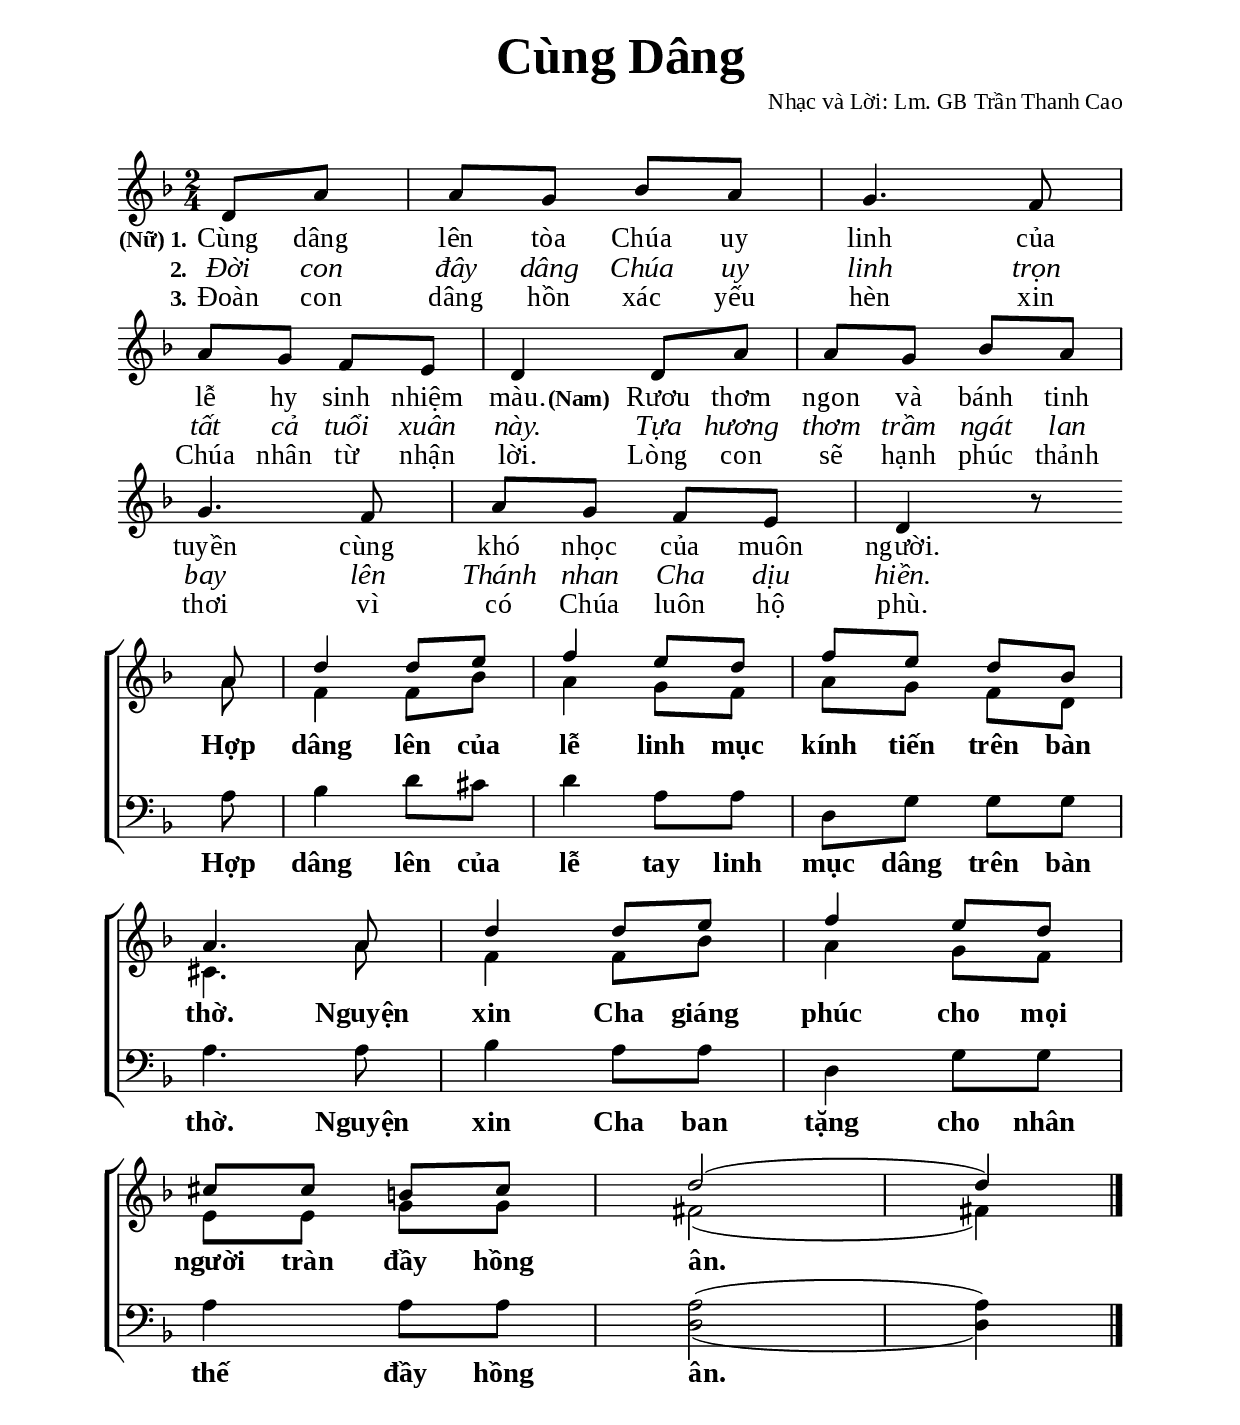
% Cài đặt chung
\version "2.22.1"
\include "english.ly"

\header {
  title = \markup { \fontsize #3 "Cùng Dâng" }
  composer = "Nhạc và Lời: Lm. GB Trần Thanh Cao"
  arranger = " "
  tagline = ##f
}

% Nhạc phiên khúc
nhacPhienKhuc = \relative c' {
  \partial 4 
  d8 a' |
  a g bf a |
  g4. f8 |
  a g f e |
  d4 d8 a' |
  a g bf a |
  g4. f8 |
  a g f e |
  d4 r8
}

% Nhạc điệp khúc
nhacDiepKhucSop = \relative c'' {
  \partial 8 a8 |
  d4 d8 e |
  f4 e8 d |
  f e d bf |
  a4. a8 |
  d4 d8 e |
  f4 e8 d |
  cs cs b! cs |
  d2 ( |
  d4) \bar "|."
}

nhacDiepKhucAlto = \relative c'' {
  \partial 8 a8 |
  f4 f8 bf |
  a4 g8 f |
  a g f d |
  cs4. a'8 |
  f4 f8 bf |
  a4 g8 f |
  e e g g |
  fs2 ( |
  fs4)
}

nhacDiepKhucBas = \relative c' {
  \partial 8 a8 |
  bf4 d8 cs |
  d4 a8 a |
  d, g g g |
  a4. a8 |
  bf4 a8 a |
  d,4 g8 g |
  a4 a8 a |
  <<
    {
      a2 ^( |
      a4)
    }
    {
      d,2 _( |
      d4)
    }
  >>
}

% Lời phiên khúc
loiPhienKhucMot = \lyricmode {
  \set stanza = #"(Nữ) 1."
  Cùng dâng lên tòa Chúa uy linh của lễ hy sinh nhiệm màu.
  \set stanza = #"(Nam) "
  Rươu thơm ngon và bánh tinh tuyền cùng khó nhọc của muôn người.
}

loiPhienKhucHai = \lyricmode {
  \override Lyrics.LyricText.font-shape = #'italic
  \set stanza = #"2."
  Đời con đây dâng Chúa uy linh trọn tất cả tuổi xuân này.
  Tựa hương thơm trầm ngát lan bay lên Thánh nhan Cha dịu hiền.
}

loiPhienKhucBa = \lyricmode {
  \set stanza = #"3."
  Đoàn con dâng hồn xác yếu hèn xin Chúa nhân từ nhận lời.
  Lòng con sẽ hạnh phúc thảnh thơi vì có Chúa luôn hộ phù.
}

% Lời điệp khúc
loiDiepKhucSop = \lyricmode {
  Hợp dâng lên của lễ linh mục kính tiến trên bàn thờ.
  Nguyện xin Cha giáng phúc cho mọi người tràn đầy hồng ân.
}

loiDiepKhucBas = \lyricmode {
  Hợp dâng lên của lễ tay linh mục dâng trên bàn thờ.
  Nguyện xin Cha ban tặng cho nhân thế đầy hồng ân.
}

% Dàn trang
\paper {
  #(set-paper-size "a4")
  top-margin = 10\mm
  bottom-margin = 10\mm
  left-margin = 20\mm
  right-margin = 20\mm
  indent = #0
  #(define fonts
    (make-pango-font-tree
      "Liberation Serif"
      "Liberation Serif"
      "Liberation Serif"
      (/ 20 20)))
  page-count = #1
}

\score {
  \new ChoirStaff <<
    \new Staff = phienKhuc \with {
        %\magnifyStaff #(magstep +1)
      }
      <<
      \new Voice = beSop {
        \key f \major \time 2/4 \nhacPhienKhuc
      }
    >>
    \new Lyrics \lyricsto beSop \loiPhienKhucMot
    \new Lyrics \lyricsto beSop \loiPhienKhucHai
    \new Lyrics \lyricsto beSop \loiPhienKhucBa
  >>
  \layout {
    \override Lyrics.LyricText.font-size = #+2
    \override Lyrics.LyricSpace.minimum-distance = #2.0
    \override Score.BarNumber.break-visibility = ##(#f #f #f)
    \override Score.SpacingSpanner.uniform-stretching = ##t
  } 
}

\score {
  \new ChoirStaff <<
    \new Staff \with {
        \consists "Merge_rests_engraver"
        %\magnifyStaff #(magstep +1)
      }
      <<
        \clef "treble"
        \new Voice = beSop {
          \voiceOne \key f \major \time 2/4 \nhacDiepKhucSop
        }
        \new Voice = beAlto {
          \voiceTwo \key f \major \time 2/4 \nhacDiepKhucAlto
        }
        \new Lyrics \lyricsto beSop \loiDiepKhucSop
    >>
    \new Staff \with {
        \consists "Merge_rests_engraver"
        %\magnifyStaff #(magstep +1)
      }
      <<
        \clef "bass"
        \new Voice = beBas {
          \voiceTwo \key f \major \time 2/4 \nhacDiepKhucBas
        }
        \new Lyrics \lyricsto beBas \loiDiepKhucBas
    >>
  >>
  \layout {
    \override Staff.TimeSignature.transparent = ##t
    \override Lyrics.LyricText.font-series = #'bold
    \override Lyrics.LyricText.font-size = #+2
    \override Lyrics.LyricSpace.minimum-distance = #2.5
    \override Score.BarNumber.break-visibility = ##(#f #f #f)
    \override Score.SpacingSpanner.uniform-stretching = ##t
  }
}
